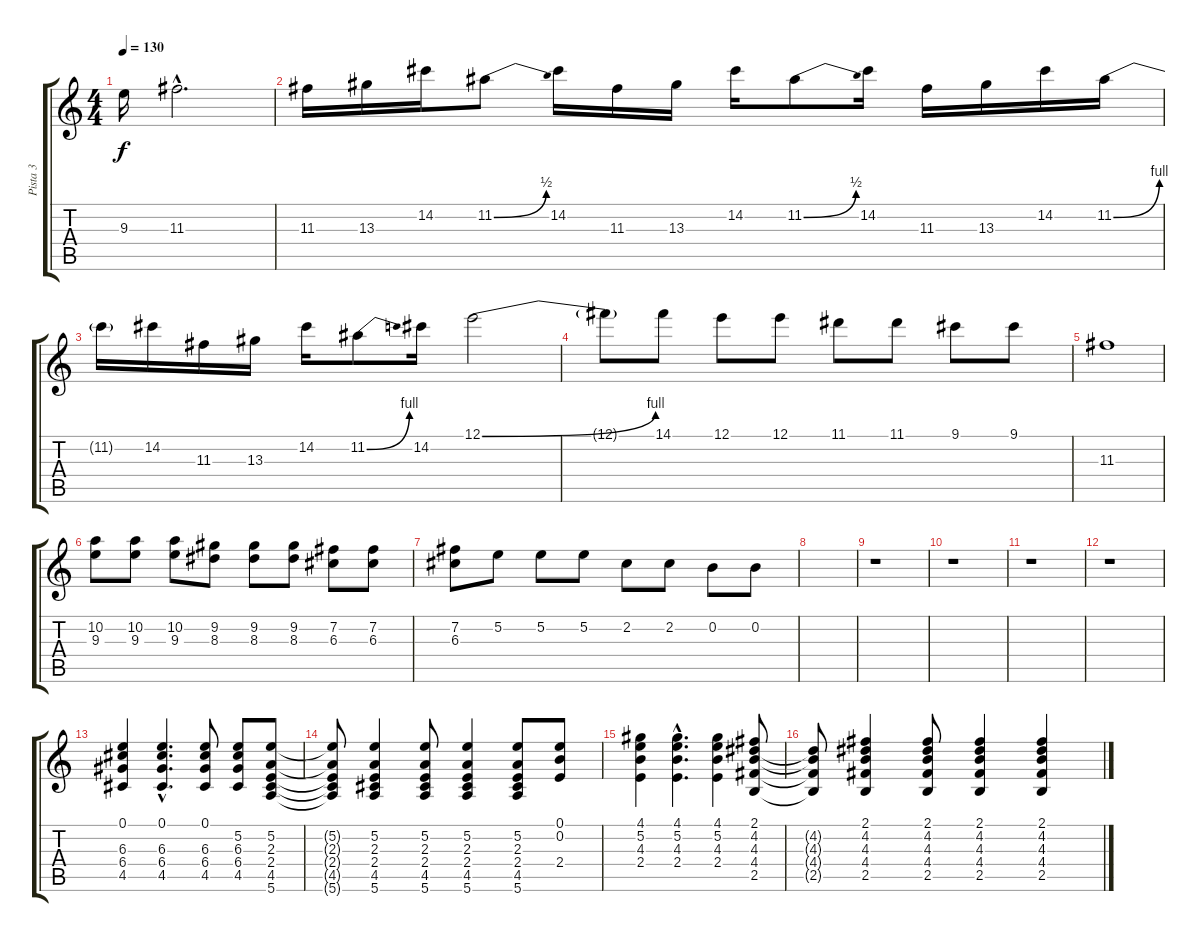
\track ("Pista 3" "Pista 3") {instrument electricguitarclean}
\staff {score tabs}
\tuning (E4 B3 G3 D3 A2 E2) {hide}
\ts (4 4)
\tempo 130
\clef g2
\ks c
9.3.16{dy f} 11.3{hac}.2{d} |
11.3.16 13.3.16 14.2.16 11.2{be (bend 0 0 60 2)}.8 14.2.16 11.3.16 13.3.16 14.2.16 11.2{be (bend 0 0 60 2)}.8 14.2.16 11.3.16 13.3.16 14.2.16 11.2{be (bend 0 0 60 4)}.16 |
11.2{t}.16 14.2.16 11.3.16 13.3.16 14.2.16 11.2{be (bend 0 0 60 4)}.8 14.2.16 12.1{be (bend 0 0 60 4)}.2 |
12.1{t}.8 14.1.8 12.1.8 12.1.8 11.1.8 11.1.8 9.1.8 9.1.8 |
11.3.1 |
(10.2 9.3).8 (10.2 9.3).8 (10.2 9.3).8 (9.2 8.3).8 (9.2 8.3).8 (9.2 8.3).8 (7.2 6.3).8 (7.2 6.3).8 |
(7.2 6.3).8 5.2.8 5.2.8 5.2.8 2.2.8 2.2.8 0.2.8 0.2.8 |
|
r.1 |
r.1 |
r.1 |
r.1 |
(0.1 6.3 6.4 4.5).4{volume 13 instrument electricguitarclean} (0.1{hac} 6.3{hac} 6.4{hac} 4.5{hac}).4{d} (0.1 6.3 6.4 4.5).8 (5.2 6.3 6.4 4.5).8 (5.2 2.3 2.4 4.5 5.6).8 |
(5.2{t} 2.3{t} 2.4{t} 4.5{t} 5.6{t}).8 (5.2 2.3 2.4 4.5 5.6).4 (5.2 2.3 2.4 4.5 5.6).8 (5.2 2.3 2.4 4.5 5.6).4 (5.2 2.3 2.4 4.5 5.6).8 (0.1 0.2 2.4).8 |
(4.1 5.2 4.3 2.4).4 (4.1{hac} 5.2{hac} 4.3{hac} 2.4{hac}).4{d} (4.1 5.2 4.3 2.4).4 (2.1 4.2 4.3 4.4 2.5).8 |
(4.2{t} 4.3{t} 4.4{t} 2.5{t}).8 (2.1 4.2 4.3 4.4 2.5).4 (2.1 4.2 4.3 4.4 2.5).8 (2.1 4.2 4.3 4.4 2.5).4 (2.1 4.2 4.3 4.4 2.5).4
